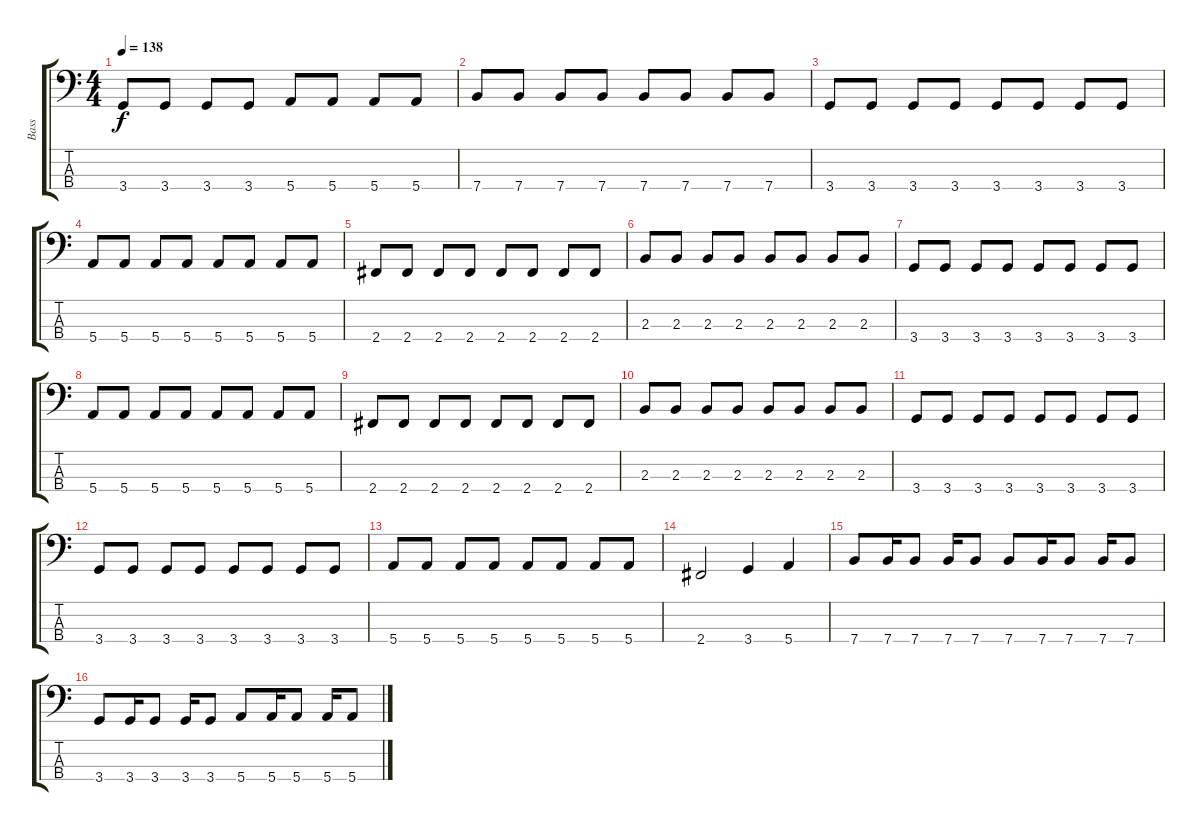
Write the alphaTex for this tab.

\track ("Bass" "Bass") {instrument electricbasspick}
\staff {score tabs}
\tuning (G2 D2 A1 E1) {hide}
\ts (4 4)
\tempo 138
\clef f4
\ks c
3.4.8{dy f} 3.4.8 3.4.8 3.4.8 5.4.8 5.4.8 5.4.8 5.4.8 |
7.4.8 7.4.8 7.4.8 7.4.8 7.4.8 7.4.8 7.4.8 7.4.8 |
3.4.8 3.4.8 3.4.8 3.4.8 3.4.8 3.4.8 3.4.8 3.4.8 |
5.4.8 5.4.8 5.4.8 5.4.8 5.4.8 5.4.8 5.4.8 5.4.8 |
2.4.8 2.4.8 2.4.8 2.4.8 2.4.8 2.4.8 2.4.8 2.4.8 |
2.3.8 2.3.8 2.3.8 2.3.8 2.3.8 2.3.8 2.3.8 2.3.8 |
3.4.8 3.4.8 3.4.8 3.4.8 3.4.8 3.4.8 3.4.8 3.4.8 |
5.4.8 5.4.8 5.4.8 5.4.8 5.4.8 5.4.8 5.4.8 5.4.8 |
2.4.8 2.4.8 2.4.8 2.4.8 2.4.8 2.4.8 2.4.8 2.4.8 |
2.3.8 2.3.8 2.3.8 2.3.8 2.3.8 2.3.8 2.3.8 2.3.8 |
3.4.8 3.4.8 3.4.8 3.4.8 3.4.8 3.4.8 3.4.8 3.4.8 |
3.4.8 3.4.8 3.4.8 3.4.8 3.4.8 3.4.8 3.4.8 3.4.8 |
5.4.8 5.4.8 5.4.8 5.4.8 5.4.8 5.4.8 5.4.8 5.4.8 |
2.4.2 3.4.4 5.4.4 |
7.4.8 7.4.16 7.4.8 7.4.16 7.4.8 7.4.8 7.4.16 7.4.8 7.4.16 7.4.8 |
3.4.8 3.4.16 3.4.8 3.4.16 3.4.8 5.4.8 5.4.16 5.4.8 5.4.16 5.4.8
